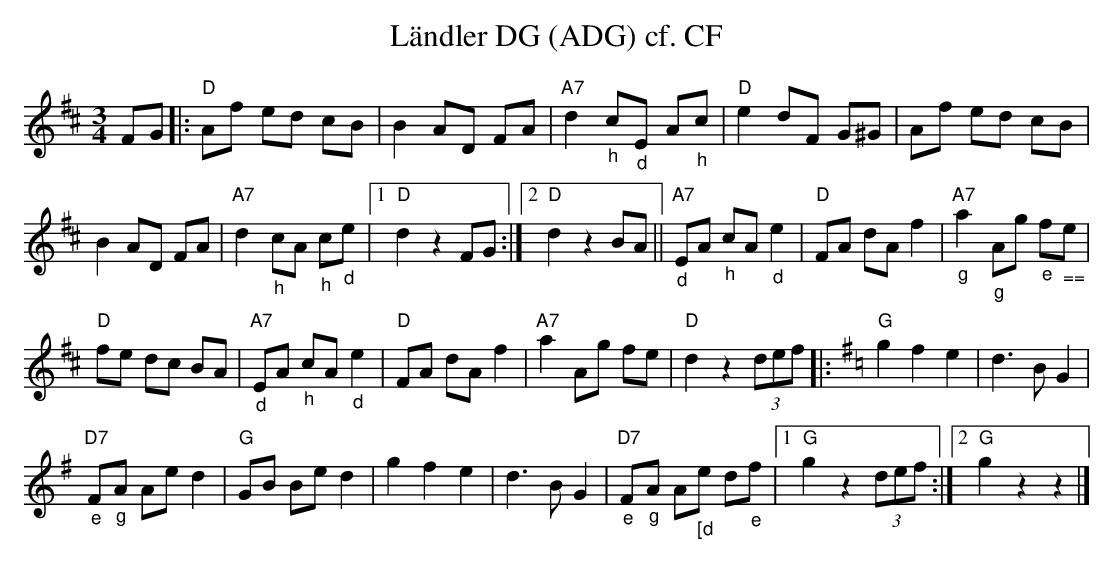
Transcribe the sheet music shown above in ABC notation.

X:1
T:L\"andler DG (ADG) cf. CF
M:3/4
L:1/8
K:Dmaj%%MIDI gchordon
FG |: "D"Af ed cB | B2AD FA | "A7"d2 "_h"c"_d"E A"_h"c | "D"e2dF G^G | Af ed cB |
B2AD FA | "A7"d2"_h"cA "_h"c"_d"e |1 "D"d2z2FG :|2 "D"d2z2BA || "A7""_d"EA "_h"cA"_d"e2 | "D"FA dAf2 | "A7""_g"a2"_g"Ag "_e"f"_ =="e |
"D"fe dc BA | "A7""_d"EA "_h"cA"_d"e2 | "D"FA dAf2 | "A7"a2Ag fe | "D"d2z2 (3def |: [K:Gmaj] [L:1/4] "G"gfe | d>BG |
"D7""_e"F/2"_g"A/2 A/2e/2d | "G"G/2B/2 B/2e/2d | gfe | d>BG | "D7""_e"F/2"_g"A/2 A/2"_[d"e/2 d/2"_e"f/2 |1 "G"gz (3d/2e/2f/2 :|2 "G"gzz |]
